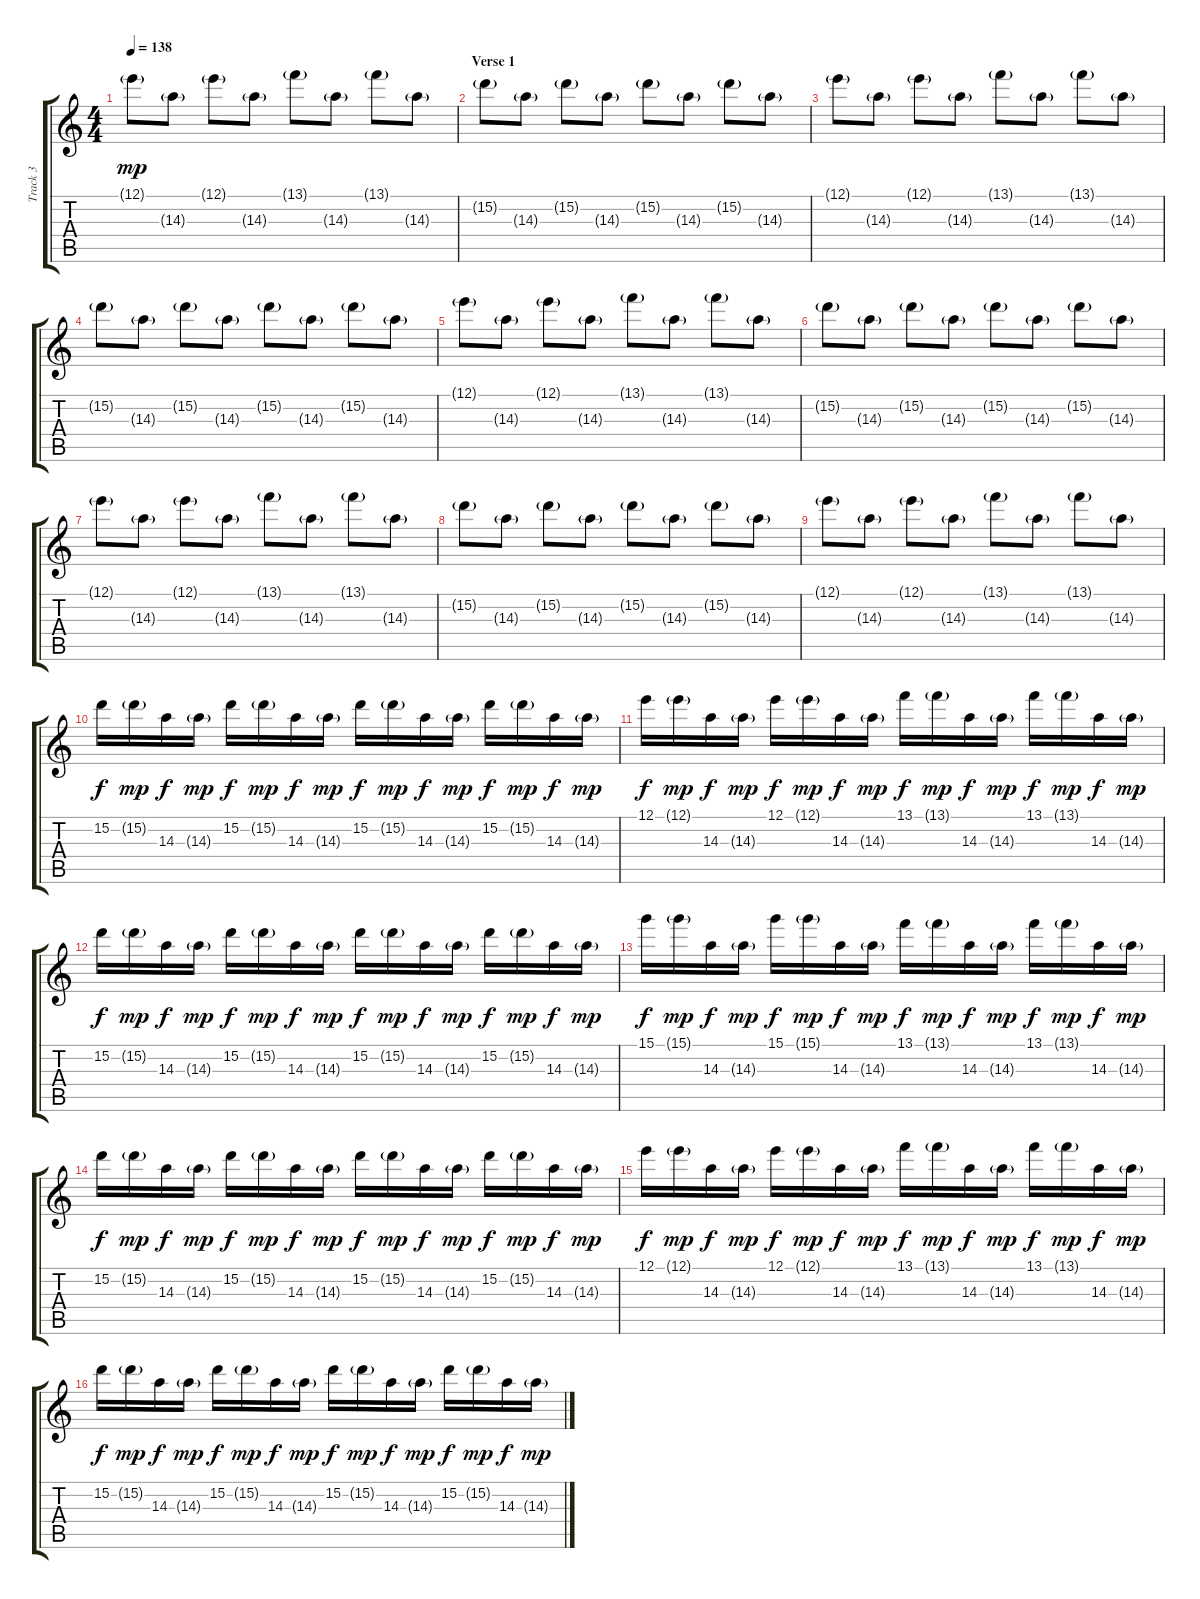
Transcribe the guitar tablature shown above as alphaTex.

\track ("Track 3" "Track 3") {instrument overdrivenguitar}
\staff {score tabs}
\tuning (E4 B3 G3 D3 A2 D2) {hide}
\ts (4 4)
\tempo 138
\clef g2
\ks c
12.1{g}.8{dy mp} 14.3{g}.8 12.1{g}.8 14.3{g}.8 13.1{g}.8 14.3{g}.8 13.1{g}.8 14.3{g}.8 |
\section ("" "Verse 1")
15.2{g}.8 14.3{g}.8 15.2{g}.8 14.3{g}.8 15.2{g}.8 14.3{g}.8 15.2{g}.8 14.3{g}.8 |
12.1{g}.8 14.3{g}.8 12.1{g}.8 14.3{g}.8 13.1{g}.8 14.3{g}.8 13.1{g}.8 14.3{g}.8 |
15.2{g}.8 14.3{g}.8 15.2{g}.8 14.3{g}.8 15.2{g}.8 14.3{g}.8 15.2{g}.8 14.3{g}.8 |
12.1{g}.8 14.3{g}.8 12.1{g}.8 14.3{g}.8 13.1{g}.8 14.3{g}.8 13.1{g}.8 14.3{g}.8 |
15.2{g}.8 14.3{g}.8 15.2{g}.8 14.3{g}.8 15.2{g}.8 14.3{g}.8 15.2{g}.8 14.3{g}.8 |
12.1{g}.8 14.3{g}.8 12.1{g}.8 14.3{g}.8 13.1{g}.8 14.3{g}.8 13.1{g}.8 14.3{g}.8 |
15.2{g}.8 14.3{g}.8 15.2{g}.8 14.3{g}.8 15.2{g}.8 14.3{g}.8 15.2{g}.8 14.3{g}.8 |
12.1{g}.8 14.3{g}.8 12.1{g}.8 14.3{g}.8 13.1{g}.8 14.3{g}.8 13.1{g}.8 14.3{g}.8 |
15.2.16{dy f} 15.2{g}.16{dy mp} 14.3.16{dy f} 14.3{g}.16{dy mp} 15.2.16{dy f} 15.2{g}.16{dy mp} 14.3.16{dy f} 14.3{g}.16{dy mp} 15.2.16{dy f} 15.2{g}.16{dy mp} 14.3.16{dy f} 14.3{g}.16{dy mp} 15.2.16{dy f} 15.2{g}.16{dy mp} 14.3.16{dy f} 14.3{g}.16{dy mp} |
12.1.16{dy f} 12.1{g}.16{dy mp} 14.3.16{dy f} 14.3{g}.16{dy mp} 12.1.16{dy f} 12.1{g}.16{dy mp} 14.3.16{dy f} 14.3{g}.16{dy mp} 13.1.16{dy f} 13.1{g}.16{dy mp} 14.3.16{dy f} 14.3{g}.16{dy mp} 13.1.16{dy f} 13.1{g}.16{dy mp} 14.3.16{dy f} 14.3{g}.16{dy mp} |
15.2.16{dy f} 15.2{g}.16{dy mp} 14.3.16{dy f} 14.3{g}.16{dy mp} 15.2.16{dy f} 15.2{g}.16{dy mp} 14.3.16{dy f} 14.3{g}.16{dy mp} 15.2.16{dy f} 15.2{g}.16{dy mp} 14.3.16{dy f} 14.3{g}.16{dy mp} 15.2.16{dy f} 15.2{g}.16{dy mp} 14.3.16{dy f} 14.3{g}.16{dy mp} |
15.1.16{dy f} 15.1{g}.16{dy mp} 14.3.16{dy f} 14.3{g}.16{dy mp} 15.1.16{dy f} 15.1{g}.16{dy mp} 14.3.16{dy f} 14.3{g}.16{dy mp} 13.1.16{dy f} 13.1{g}.16{dy mp} 14.3.16{dy f} 14.3{g}.16{dy mp} 13.1.16{dy f} 13.1{g}.16{dy mp} 14.3.16{dy f} 14.3{g}.16{dy mp} |
15.2.16{dy f} 15.2{g}.16{dy mp} 14.3.16{dy f} 14.3{g}.16{dy mp} 15.2.16{dy f} 15.2{g}.16{dy mp} 14.3.16{dy f} 14.3{g}.16{dy mp} 15.2.16{dy f} 15.2{g}.16{dy mp} 14.3.16{dy f} 14.3{g}.16{dy mp} 15.2.16{dy f} 15.2{g}.16{dy mp} 14.3.16{dy f} 14.3{g}.16{dy mp} |
12.1.16{dy f} 12.1{g}.16{dy mp} 14.3.16{dy f} 14.3{g}.16{dy mp} 12.1.16{dy f} 12.1{g}.16{dy mp} 14.3.16{dy f} 14.3{g}.16{dy mp} 13.1.16{dy f} 13.1{g}.16{dy mp} 14.3.16{dy f} 14.3{g}.16{dy mp} 13.1.16{dy f} 13.1{g}.16{dy mp} 14.3.16{dy f} 14.3{g}.16{dy mp} |
15.2.16{dy f} 15.2{g}.16{dy mp} 14.3.16{dy f} 14.3{g}.16{dy mp} 15.2.16{dy f} 15.2{g}.16{dy mp} 14.3.16{dy f} 14.3{g}.16{dy mp} 15.2.16{dy f} 15.2{g}.16{dy mp} 14.3.16{dy f} 14.3{g}.16{dy mp} 15.2.16{dy f} 15.2{g}.16{dy mp} 14.3.16{dy f} 14.3{g}.16{dy mp}
